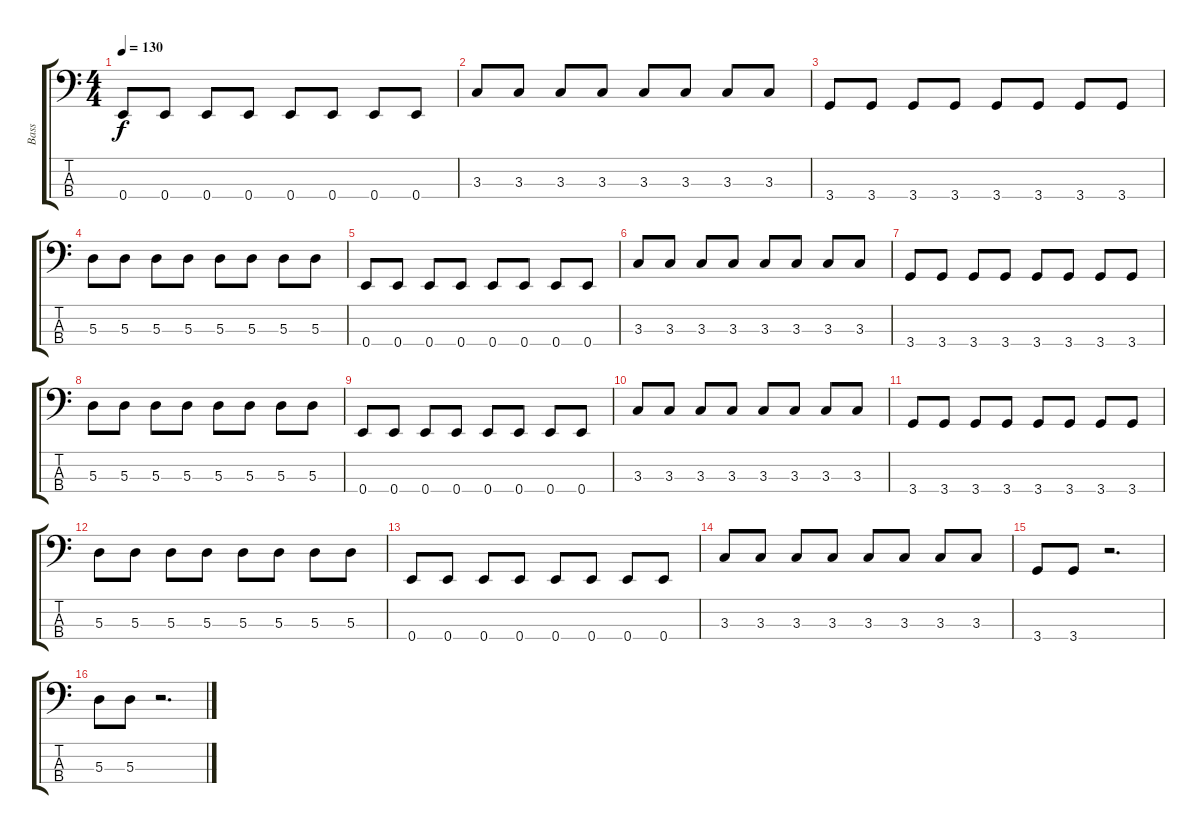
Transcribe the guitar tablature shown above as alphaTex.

\track ("Bass" "Bass") {instrument electricbasspick}
\staff {score tabs}
\tuning (G2 D2 A1 E1) {hide}
\ts (4 4)
\tempo 130
\clef f4
\ks c
0.4.8{dy f} 0.4.8 0.4.8 0.4.8 0.4.8 0.4.8 0.4.8 0.4.8 |
3.3.8 3.3.8 3.3.8 3.3.8 3.3.8 3.3.8 3.3.8 3.3.8 |
3.4.8 3.4.8 3.4.8 3.4.8 3.4.8 3.4.8 3.4.8 3.4.8 |
5.3.8 5.3.8 5.3.8 5.3.8 5.3.8 5.3.8 5.3.8 5.3.8 |
0.4.8 0.4.8 0.4.8 0.4.8 0.4.8 0.4.8 0.4.8 0.4.8 |
3.3.8 3.3.8 3.3.8 3.3.8 3.3.8 3.3.8 3.3.8 3.3.8 |
3.4.8 3.4.8 3.4.8 3.4.8 3.4.8 3.4.8 3.4.8 3.4.8 |
5.3.8 5.3.8 5.3.8 5.3.8 5.3.8 5.3.8 5.3.8 5.3.8 |
0.4.8 0.4.8 0.4.8 0.4.8 0.4.8 0.4.8 0.4.8 0.4.8 |
3.3.8 3.3.8 3.3.8 3.3.8 3.3.8 3.3.8 3.3.8 3.3.8 |
3.4.8 3.4.8 3.4.8 3.4.8 3.4.8 3.4.8 3.4.8 3.4.8 |
5.3.8 5.3.8 5.3.8 5.3.8 5.3.8 5.3.8 5.3.8 5.3.8 |
0.4.8 0.4.8 0.4.8 0.4.8 0.4.8 0.4.8 0.4.8 0.4.8 |
3.3.8 3.3.8 3.3.8 3.3.8 3.3.8 3.3.8 3.3.8 3.3.8 |
3.4.8 3.4.8 r.2{d} |
5.3.8 5.3.8 r.2{d}
